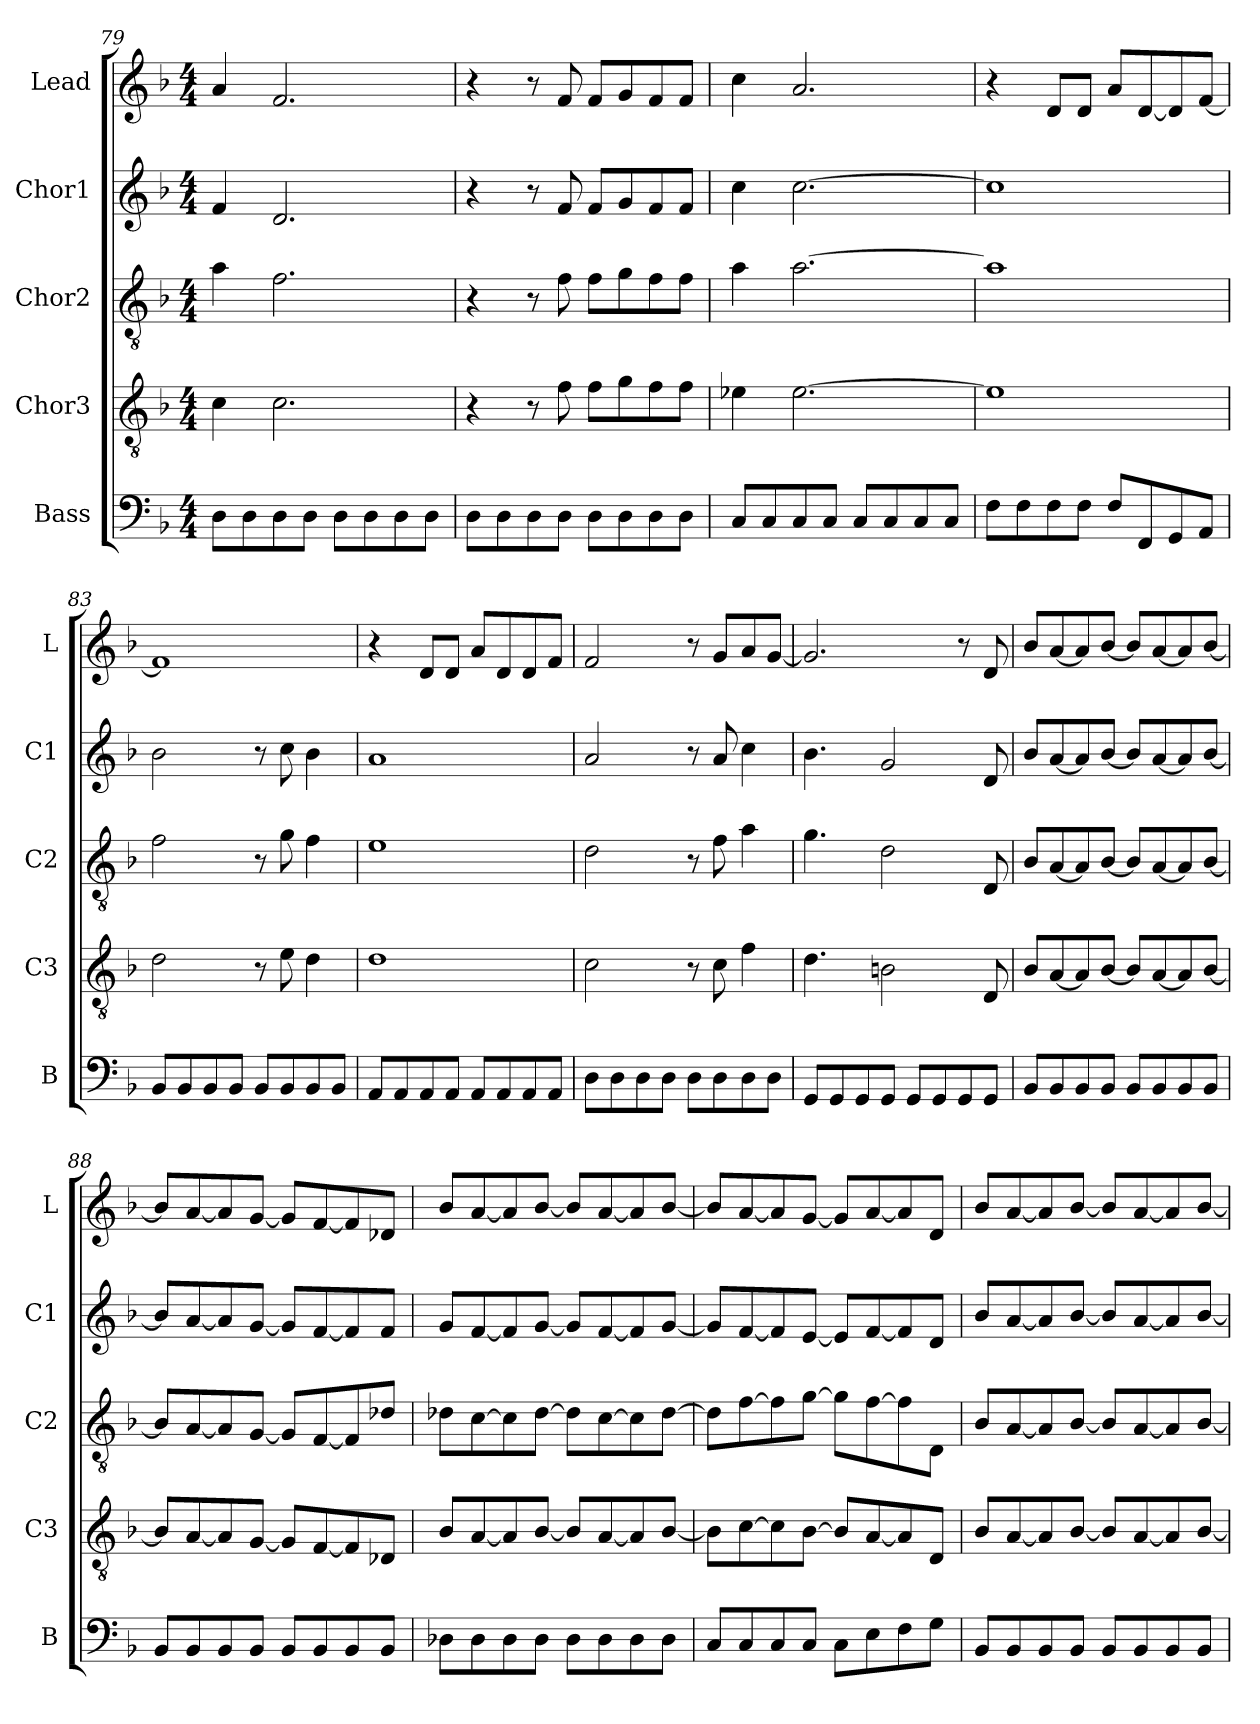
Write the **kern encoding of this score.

**kern	**kern	**kern	**kern	**kern
*part5	*part4	*part3	*part2	*part1
*staff5	*staff4	*staff3	*staff2	*staff1
*I"Bass	*I"Chor3	*I"Chor2	*I"Chor1	*I"Lead
*I'B	*I'C3	*I'C2	*I'C1	*I'L
*clefF4	*clefGv2	*clefGv2	*clefG2	*clefG2
*k[b-]	*k[b-]	*k[b-]	*k[b-]	*k[b-]
*M4/4	*M4/4	*M4/4	*M4/4	*M4/4
=79	=79	=79	=79	=79
8DL	4c	4a	4f	4a
8D	.	.	.	.
8D	2.c	2.f	2.d	2.f
8DJ	.	.	.	.
8DL	.	.	.	.
8D	.	.	.	.
8D	.	.	.	.
8DJ	.	.	.	.
=80	=80	=80	=80	=80
8DL	4r	4r	4r	4r
8D	.	.	.	.
8D	8r	8r	8r	8r
8DJ	8f	8f	8f	8f
8DL	8fL	8fL	8fL	8fL
8D	8g	8g	8g	8g
8D	8f	8f	8f	8f
8DJ	8fJ	8fJ	8fJ	8fJ
=81	=81	=81	=81	=81
8CL	4e-X	4a	4cc	4cc
8C	.	.	.	.
8C	[2.e-	[2.a	[2.cc	2.a
8CJ	.	.	.	.
8CL	.	.	.	.
8C	.	.	.	.
8C	.	.	.	.
8CJ	.	.	.	.
=82	=82	=82	=82	=82
8FL	1e-]	1a]	1cc]	4r
8F	.	.	.	.
8F	.	.	.	8dL
8FJ	.	.	.	8dJ
8FL	.	.	.	8aL
8FF	.	.	.	[8d
8GG	.	.	.	8d]
8AAJ	.	.	.	[8fJ
=83	=83	=83	=83	=83
8BB-L	2d	2f	2b-	1f]
8BB-	.	.	.	.
8BB-	.	.	.	.
8BB-J	.	.	.	.
8BB-L	8r	8r	8r	.
8BB-	8e	8g	8cc	.
8BB-	4d	4f	4b-	.
8BB-J	.	.	.	.
=84	=84	=84	=84	=84
8AAL	1d	1e	1a	4r
8AA	.	.	.	.
8AA	.	.	.	8dL
8AAJ	.	.	.	8dJ
8AAL	.	.	.	8aL
8AA	.	.	.	8d
8AA	.	.	.	8d
8AAJ	.	.	.	8fJ
=85	=85	=85	=85	=85
8DL	2c	2d	2a	2f
8D	.	.	.	.
8D	.	.	.	.
8DJ	.	.	.	.
8DL	8r	8r	8r	8r
8D	8c	8f	8a	8gL
8D	4f	4a	4cc	8a
8DJ	.	.	.	[8gJ
=86	=86	=86	=86	=86
8GGL	4.d	4.g	4.b-	2.g]
8GG	.	.	.	.
8GG	.	.	.	.
8GGJ	2Bn	2d	2g	.
8GGL	.	.	.	.
8GG	.	.	.	.
8GG	.	.	.	8r
8GGJ	8D	8D	8d	8d
=87	=87	=87	=87	=87
8BB-L	8B-L	8B-L	8b-L	8b-L
8BB-	[8A	[8A	[8a	[8a
8BB-	8A]	8A]	8a]	8a]
8BB-J	[8B-J	[8B-J	[8b-J	[8b-J
8BB-L	8B-L]	8B-L]	8b-L]	8b-L]
8BB-	[8A	[8A	[8a	[8a
8BB-	8A]	8A]	8a]	8a]
8BB-J	[8B-J	[8B-J	[8b-J	[8b-J
=88	=88	=88	=88	=88
8BB-L	8B-L]	8B-L]	8b-L]	8b-L]
8BB-	[8A	[8A	[8a	[8a
8BB-	8A]	8A]	8a]	8a]
8BB-J	[8GJ	[8GJ	[8gJ	[8gJ
8BB-L	8GL]	8GL]	8gL]	8gL]
8BB-	[8F	[8F	[8f	[8f
8BB-	8F]	8F]	8f]	8f]
8BB-J	8D-XJ	8d-XJ	8fJ	8d-XJ
=89	=89	=89	=89	=89
8D-XL	8B-L	8d-XL	8gL	8b-L
8D-	[8A	[8c	[8f	[8a
8D-	8A]	8c]	8f]	8a]
8D-J	[8B-J	[8d-J	[8gJ	[8b-J
8D-L	8B-L]	8d-L]	8gL]	8b-L]
8D-	[8A	[8c	[8f	[8a
8D-	8A]	8c]	8f]	8a]
8D-J	[8B-J	[8d-J	[8gJ	[8b-J
=90	=90	=90	=90	=90
8CL	8B-L]	8d-L]	8gL]	8b-L]
8C	[8c	[8f	[8f	[8a
8C	8c]	8f]	8f]	8a]
8CJ	[8B-J	[8gJ	[8eJ	[8gJ
8CL	8B-L]	8gL]	8eL]	8gL]
8E	[8A	[8f	[8f	[8a
8F	8A]	8f]	8f]	8a]
8GJ	8DJ	8DJ	8dJ	8dJ
=91	=91	=91	=91	=91
8BB-L	8B-L	8B-L	8b-L	8b-L
8BB-	[8A	[8A	[8a	[8a
8BB-	8A]	8A]	8a]	8a]
8BB-J	[8B-J	[8B-J	[8b-J	[8b-J
8BB-L	8B-L]	8B-L]	8b-L]	8b-L]
8BB-	[8A	[8A	[8a	[8a
8BB-	8A]	8A]	8a]	8a]
8BB-J	[8B-J	[8B-J	[8b-J	[8b-J
=	=	=	=	=
*-	*-	*-	*-	*-
